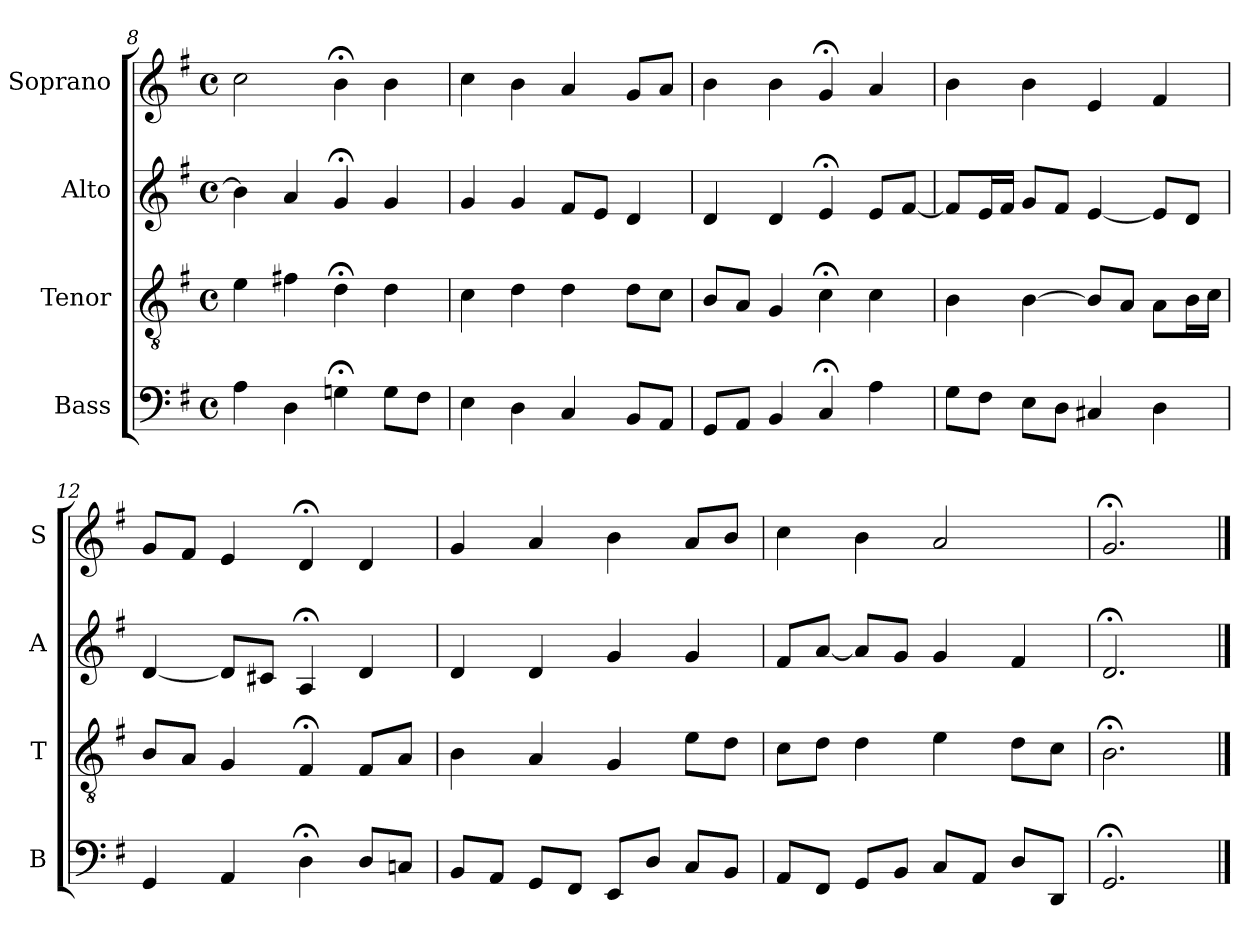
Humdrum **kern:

**kern	**kern	**kern	**kern
*part4	*part3	*part2	*part1
*staff4	*staff3	*staff2	*staff1
*I"Bass	*I"Tenor	*I"Alto	*I"Soprano
*I'B	*I'T	*I'A	*I'S
*clefF4	*clefGv2	*clefG2	*clefG2
*k[f#]	*k[f#]	*k[f#]	*k[f#]
*G:	*G:	*G:	*G:
*M4/4	*M4/4	*M4/4	*M4/4
*met(c)	*met(c)	*met(c)	*met(c)
=8	=8	=8	=8
4A	4e	4b]	2cc
4D	4f#X	4a	.
4Gn;<	4d;<	4g;<	4b;<
8GL	4d	4g	4b
8F#J	.	.	.
=9	=9	=9	=9
4E	4c	4g	4cc
4D	4d	4g	4b
4C	4d	8f#L	4a
.	.	8eJ	.
8BBL	8dL	4d	8gL
8AAJ	8cJ	.	8aJ
=10	=10	=10	=10
8GGL	8BL	4d	4b
8AAJ	8AJ	.	.
4BB	4G	4d	4b
4C;<	4c;<	4e;<	4g;<
4A	4c	8eL	4a
.	.	[8f#J	.
=11	=11	=11	=11
8GL	4B	8f#L]	4b
8F#J	.	16eL	.
.	.	16f#JJ	.
8EL	[4B	8gL	4b
8DJ	.	8f#J	.
4C#X	8BL]	[4e	4e
.	8AJ	.	.
4D	8AL	8eL]	4f#
.	16BL	8dJ	.
.	16cJJ	.	.
=12	=12	=12	=12
4GG	8BL	[4d	8gL
.	8AJ	.	8f#J
4AA	4G	8dL]	4e
.	.	8c#XJ	.
4D;<	4F#;<	4A;<	4d;<
8DL	8F#L	4d	4d
8CnJ	8AJ	.	.
=13	=13	=13	=13
8BBL	4B	4d	4g
8AAJ	.	.	.
8GGL	4A	4d	4a
8FF#J	.	.	.
8EEL	4G	4g	4b
8DJ	.	.	.
8CL	8eL	4g	8aL
8BBJ	8dJ	.	8bJ
=14	=14	=14	=14
8AAL	8ciL	8f#iL	4cc
8FF#J	8diJ	[8aiJ	.
8GGL	4d	8aiL]	4b
8BBJ	.	8gJ	.
8CL	4e	4g	2a
8AAJ	.	.	.
8DL	8dL	4f#	.
8DDJ	8cJ	.	.
=15	=15	=15	=15
2.GG;<	2.B;<	2.d;<	2.g;<
==	==	==	==
*-	*-	*-	*-
